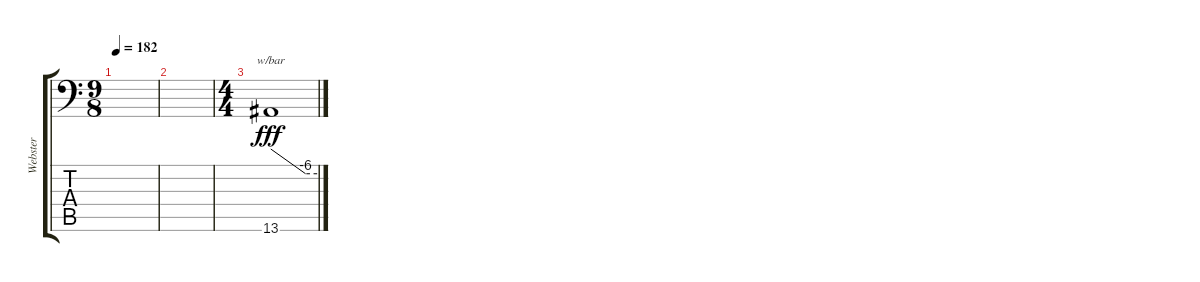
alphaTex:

\track ("Webster" "Webster") {instrument electricbasspick}
\staff {score tabs}
\tuning (C3 G2 D2 A1 E1 A0) {hide}
\ts (9 8)
\tempo 182
\clef f4
\ks c
|
|
\ts (4 4)
13.6.1{tbe (custom default 0 0 45 -24 60 -24) dy fff}
